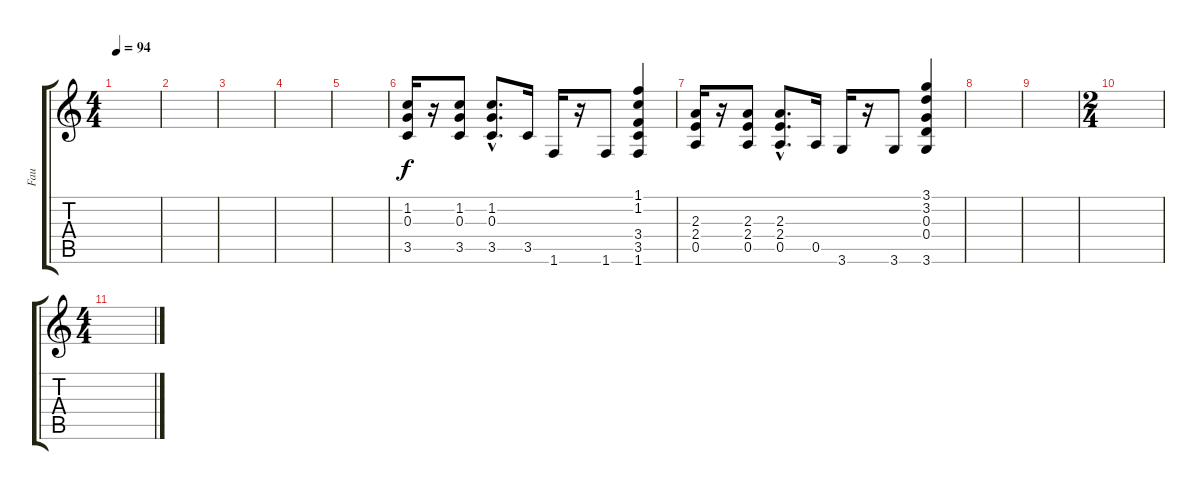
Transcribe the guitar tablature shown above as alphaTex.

\track ("Fau" "Fau") {instrument distortionguitar}
\staff {score tabs}
\tuning (E4 B3 G3 D3 A2 E2) {hide}
\ts (4 4)
\tempo 94
\clef g2
\ks c
|
|
|
|
|
(1.2 0.3 3.5).16 r.16 (1.2 0.3 3.5).8 (1.2{hac} 0.3{hac} 3.5{hac}).8{d} 3.5.16 1.6.16 r.16 1.6.8 (1.1 1.2 3.4 3.5 1.6).4 |
(2.3 2.4 0.5).16 r.16 (2.3 2.4 0.5).8 (2.3{hac} 2.4{hac} 0.5{hac}).8{d} 0.5.16 3.6.16 r.16 3.6.8 (3.1 3.2 0.3 0.4 3.6).4 |
|
|
\ts (2 4)
|
\ts (4 4)
